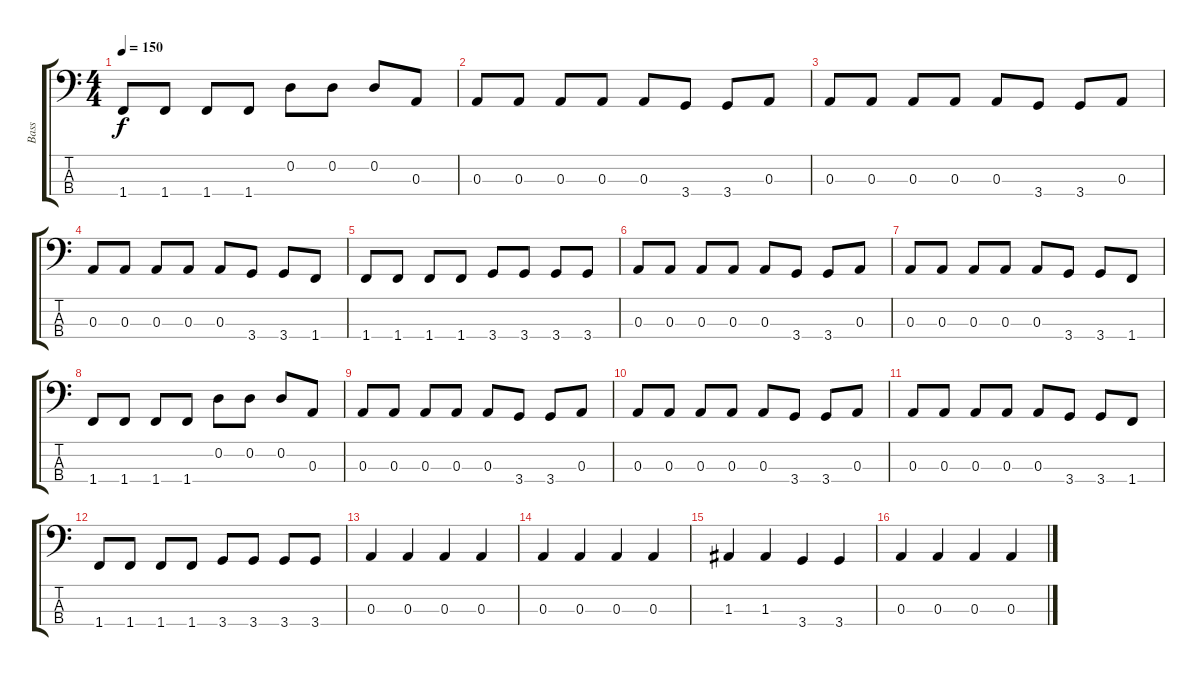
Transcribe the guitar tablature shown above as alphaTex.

\track ("Bass" "Bass") {instrument electricbassfinger}
\staff {score tabs}
\tuning (G2 D2 A1 E1) {hide}
\ts (4 4)
\tempo 150
\clef f4
\ks c
1.4.8{dy f} 1.4.8 1.4.8 1.4.8 0.2.8 0.2.8 0.2.8 0.3.8 |
0.3.8 0.3.8 0.3.8 0.3.8 0.3.8 3.4.8 3.4.8 0.3.8 |
0.3.8 0.3.8 0.3.8 0.3.8 0.3.8 3.4.8 3.4.8 0.3.8 |
0.3.8 0.3.8 0.3.8 0.3.8 0.3.8 3.4.8 3.4.8 1.4.8 |
1.4.8 1.4.8 1.4.8 1.4.8 3.4.8 3.4.8 3.4.8 3.4.8 |
0.3.8 0.3.8 0.3.8 0.3.8 0.3.8 3.4.8 3.4.8 0.3.8 |
0.3.8 0.3.8 0.3.8 0.3.8 0.3.8 3.4.8 3.4.8 1.4.8 |
1.4.8 1.4.8 1.4.8 1.4.8 0.2.8 0.2.8 0.2.8 0.3.8 |
0.3.8 0.3.8 0.3.8 0.3.8 0.3.8 3.4.8 3.4.8 0.3.8 |
0.3.8 0.3.8 0.3.8 0.3.8 0.3.8 3.4.8 3.4.8 0.3.8 |
0.3.8 0.3.8 0.3.8 0.3.8 0.3.8 3.4.8 3.4.8 1.4.8 |
1.4.8 1.4.8 1.4.8 1.4.8 3.4.8 3.4.8 3.4.8 3.4.8 |
0.3.4 0.3.4 0.3.4 0.3.4 |
0.3.4 0.3.4 0.3.4 0.3.4 |
1.3.4 1.3.4 3.4.4 3.4.4 |
0.3.4 0.3.4 0.3.4 0.3.4
